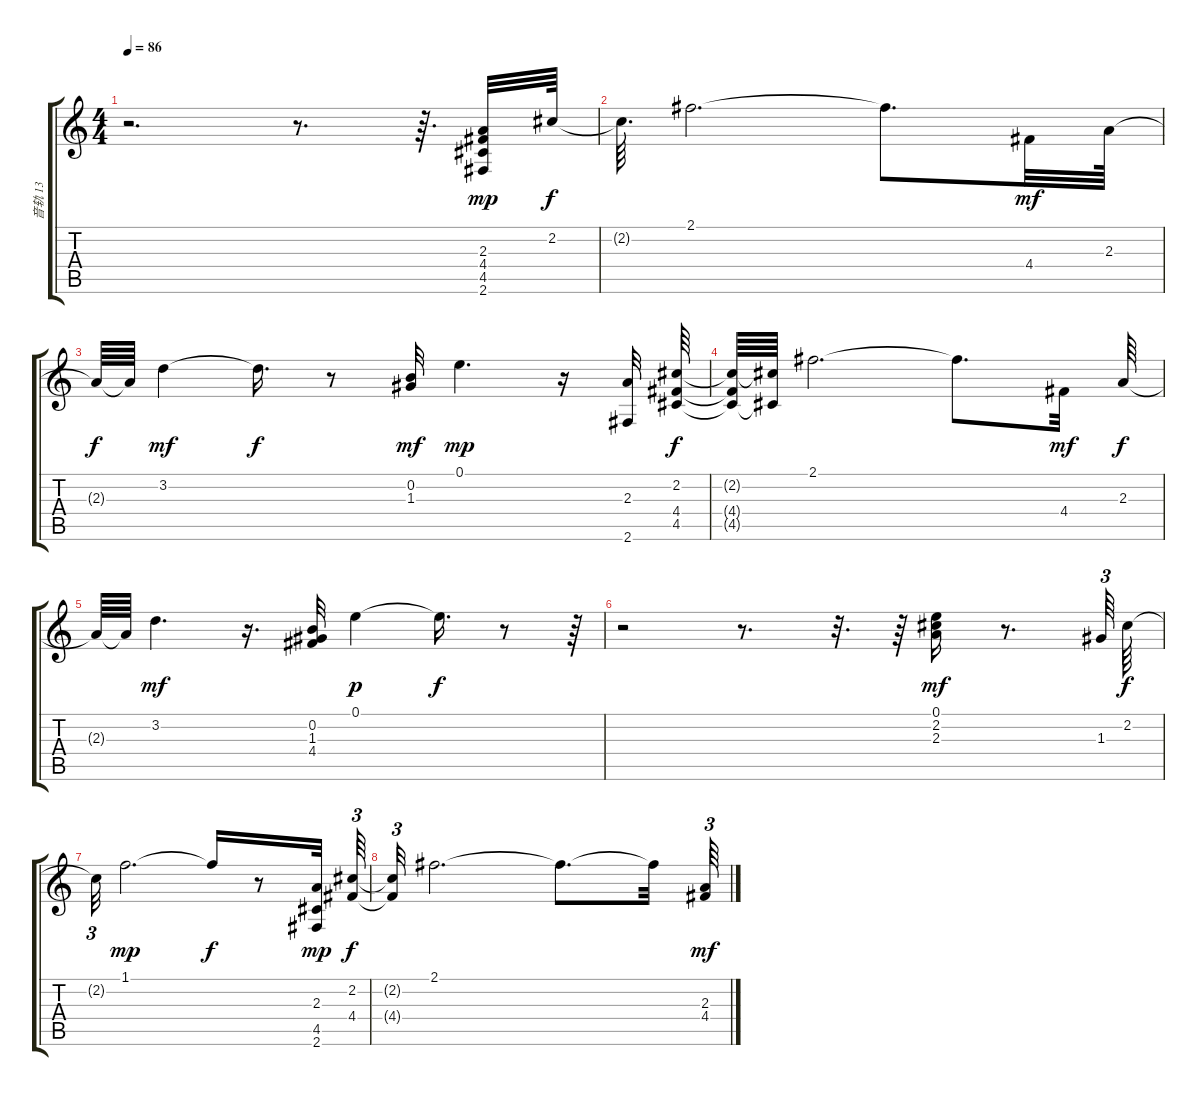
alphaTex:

\track ("音轨 13" "音轨 13") {instrument acousticguitarsteel}
\staff {score tabs}
\tuning (E4 B3 G3 D3 A2 E2) {hide}
\ts (4 4)
\tempo 86
\clef g2
\ks c
r.2{d dy f} r.8{d} r.64{d} (2.3 4.4 4.5 2.6).32{dy mp} 2.2.64{dy f} |
2.2{t}.64{d} 2.1.2{d} 2.1{t}.8{d} 4.4.32{dy mf} 2.3.64 |
2.3{t}.64{dy f} 2.3{t}.64 3.2.4{dy mf} 3.2{t}.16{d dy f} r.8 (0.2 1.3).32{dy mf} 0.1.4{d dy mp} r.16 (2.3 2.6).32 (2.2 4.4 4.5).64{dy f} |
(2.2{t} 4.4{t} 4.5{t}).64 (2.2{t} 4.5{t}).64 2.1.2{d} 2.1{t}.8{d} 4.4.32{dy mf} 2.3.64{dy f} |
2.3{t}.64 2.3{t}.64 3.2.4{d dy mf} r.16{d} (0.2 1.3 4.4).32 0.1.4{dy p} 0.1{t}.16{d dy f} r.8 r.64 |
r.2 r.8{d} r.32{d} r.64 (0.1 2.2 2.3).16{dy mf} r.8{d} 1.3.64{tu (3 2)} 2.2.64{dy f} |
2.2{t}.32{tu (3 2)} 1.1.2{d dy mp} 1.1{t}.16{dy f} r.8 (2.3 4.5 2.6).32{dy mp} (2.2 4.4).64{tu (3 2) dy f} |
(2.2{t} 4.4{t}).32{tu (3 2)} 2.1.2{d} 2.1{t}.8{d} 2.1{t}.32 (2.3 4.4).64{tu (3 2) dy mf}
